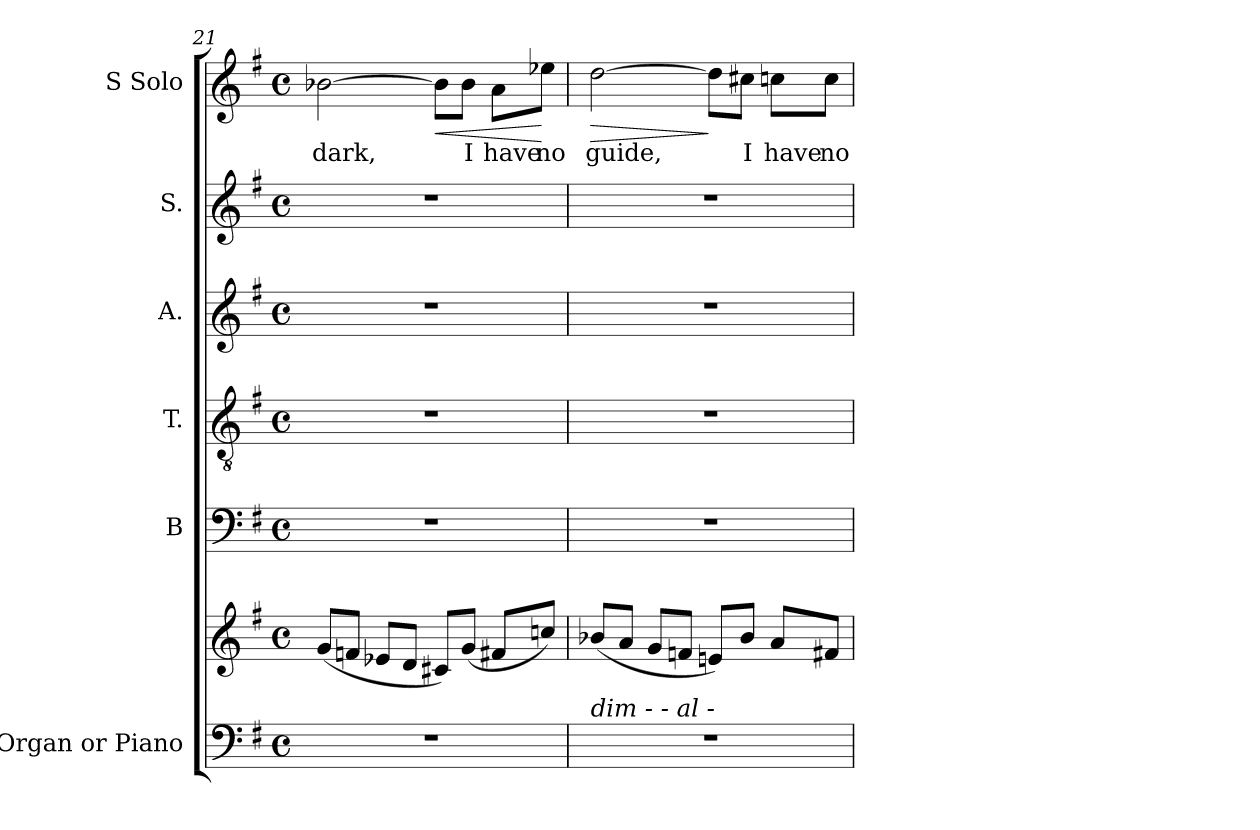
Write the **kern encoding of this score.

**kern	**kern	**kern	**kern	**kern	**kern	**kern	**text	**dynam
*part6	*part6	*part5	*part4	*part3	*part2	*part1	*part1	*part1
*staff7	*staff6	*staff5	*staff4	*staff3	*staff2	*staff1	*staff1	*staff1
*I"Organ or  Piano	*	*I"B	*I"T.	*I"A.	*I"S.	*I"S    Solo	*	*
*	*	*I'B.	*I'T.	*I'A.	*I'S.	*I'S.	*	*
*clefF4	*clefG2	*clefF4	*clefGv2	*clefG2	*clefG2	*clefG2	*	*
*	*	*	*ITrd7c12	*	*	*	*	*
*k[f#]	*k[f#]	*k[f#]	*k[f#]	*k[f#]	*k[f#]	*k[f#]	*	*
*G:	*G:	*G:	*G:	*G:	*G:	*G:	*	*
*M4/4	*M4/4	*M4/4	*M4/4	*M4/4	*M4/4	*M4/4	*	*
*met(c)	*met(c)	*met(c)	*met(c)	*met(c)	*met(c)	*met(c)	*	*
=21	=21	=21	=21	=21	=21	=21	=21	=21
1r	(8g/L	1r	1r	1r	1r	[2b-X\	dark,	.
.	8fn/J	.	.	.	.	.	.	.
.	8e-X/L	.	.	.	.	.	.	.
.	8d/J	.	.	.	.	.	.	.
!	!	!	!	!	!	!	!	!LO:HP:b
.	8c#X/L)	.	.	.	.	8b-\L]	.	<
.	(8g/J	.	.	.	.	8b-\J	I	.
.	8f#X/L	.	.	.	.	8a\L	have	.
.	8ccn/J)	.	.	.	.	8ee-X\J	no	[
=22	=22	=22	=22	=22	=22	=22	=22	=22
!LO:TX:a:i:t=dim        -       -        al      -	!	!	!	!	!	!	!	!
!	!	!	!	!	!	!	!	!LO:HP:b
1r	(8b-X/L	1r	1r	1r	1r	[2dd\	guide,	>
.	8a/J	.	.	.	.	.	.	.
.	8g/L	.	.	.	.	.	.	.
.	8fn/J	.	.	.	.	.	.	.
.	8en/L)	.	.	.	.	8dd\L]	.	]
.	8b-/J	.	.	.	.	8cc#X\J	I	.
.	8a/L	.	.	.	.	8ccn\L	have	.
.	8f#X/J	.	.	.	.	8cc\J	no	.
=	=	=	=	=	=	=	=	=
*-	*-	*-	*-	*-	*-	*-	*-	*-
